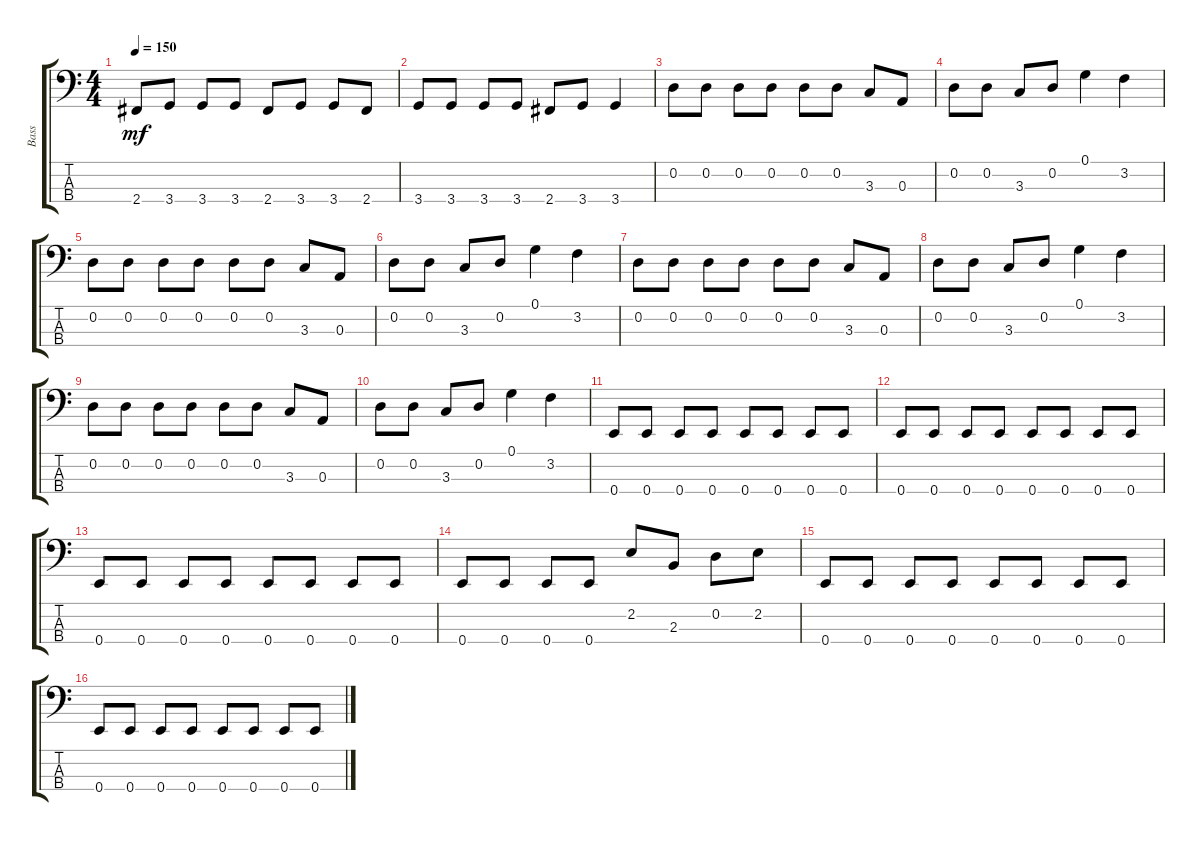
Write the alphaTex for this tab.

\track ("Bass" "Bass") {instrument slapbass2}
\staff {score tabs}
\tuning (G2 D2 A1 E1) {hide}
\ts (4 4)
\tempo 150
\clef f4
\ks c
2.4.8{dy mf} 3.4.8 3.4.8 3.4.8 2.4.8 3.4.8 3.4.8 2.4.8 |
3.4.8 3.4.8 3.4.8 3.4.8 2.4.8 3.4.8 3.4.4 |
0.2.8 0.2.8 0.2.8 0.2.8 0.2.8 0.2.8 3.3.8 0.3.8 |
0.2.8 0.2.8 3.3.8 0.2.8 0.1.4 3.2.4 |
0.2.8 0.2.8 0.2.8 0.2.8 0.2.8 0.2.8 3.3.8 0.3.8 |
0.2.8 0.2.8 3.3.8 0.2.8 0.1.4 3.2.4 |
0.2.8 0.2.8 0.2.8 0.2.8 0.2.8 0.2.8 3.3.8 0.3.8 |
0.2.8 0.2.8 3.3.8 0.2.8 0.1.4 3.2.4 |
0.2.8 0.2.8 0.2.8 0.2.8 0.2.8 0.2.8 3.3.8 0.3.8 |
0.2.8 0.2.8 3.3.8 0.2.8 0.1.4 3.2.4 |
0.4.8 0.4.8 0.4.8 0.4.8 0.4.8 0.4.8 0.4.8 0.4.8 |
0.4.8 0.4.8 0.4.8 0.4.8 0.4.8 0.4.8 0.4.8 0.4.8 |
0.4.8 0.4.8 0.4.8 0.4.8 0.4.8 0.4.8 0.4.8 0.4.8 |
0.4.8 0.4.8 0.4.8 0.4.8 2.2.8 2.3.8 0.2.8 2.2.8 |
0.4.8 0.4.8 0.4.8 0.4.8 0.4.8 0.4.8 0.4.8 0.4.8 |
0.4.8 0.4.8 0.4.8 0.4.8 0.4.8 0.4.8 0.4.8 0.4.8
